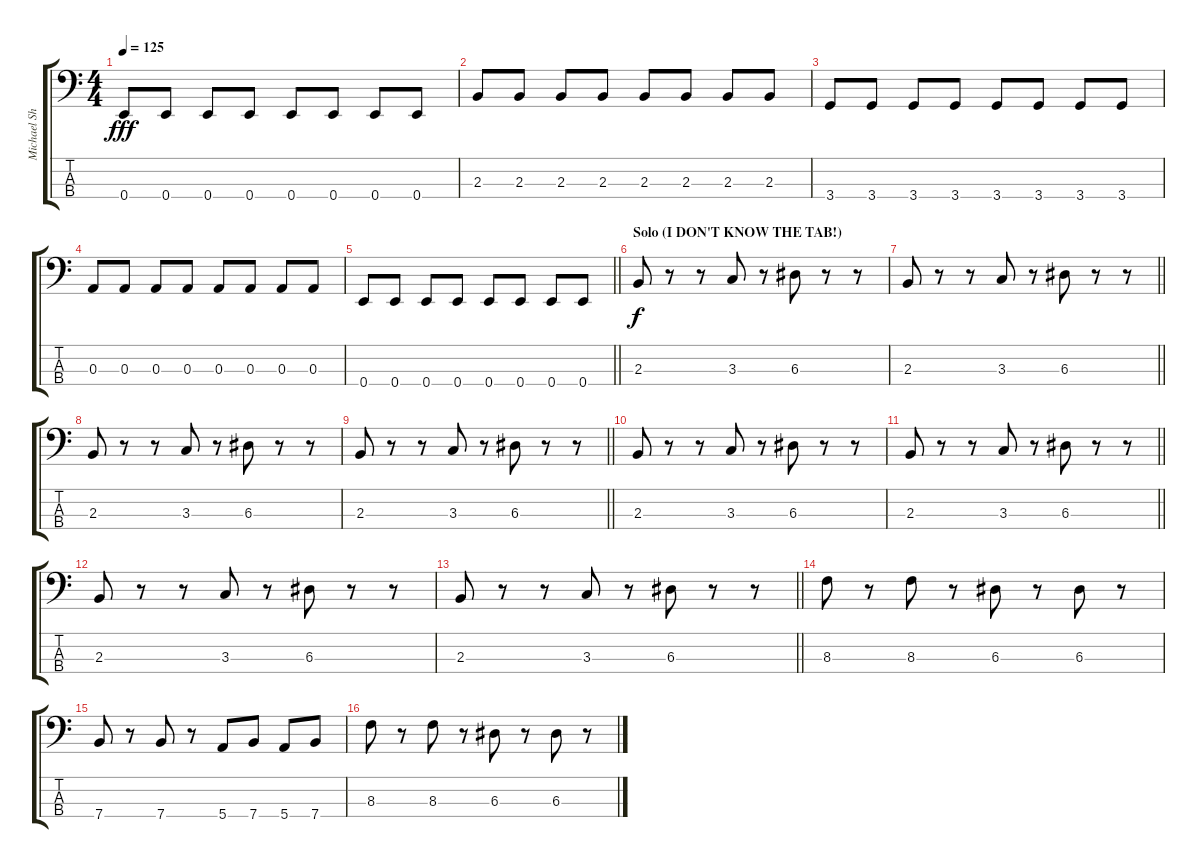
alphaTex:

\track ("Michael Shuman" "Michael Sh") {instrument electricbasspick}
\staff {score tabs}
\tuning (G2 D2 A1 E1) {hide}
\ts (4 4)
\tempo 125
\clef f4
\ks c
0.4.8{dy fff} 0.4.8 0.4.8 0.4.8 0.4.8 0.4.8 0.4.8 0.4.8 |
2.3.8 2.3.8 2.3.8 2.3.8 2.3.8 2.3.8 2.3.8 2.3.8 |
3.4.8 3.4.8 3.4.8 3.4.8 3.4.8 3.4.8 3.4.8 3.4.8 |
0.3.8 0.3.8 0.3.8 0.3.8 0.3.8 0.3.8 0.3.8 0.3.8 |
\barLineRight lightlight
0.4.8 0.4.8 0.4.8 0.4.8 0.4.8 0.4.8 0.4.8 0.4.8 |
\section ("" "Solo (I DON'T KNOW THE TAB!)")
2.3.8{dy f} r.8 r.8 3.3.8 r.8 6.3.8 r.8 r.8 |
\barLineRight lightlight
2.3.8 r.8 r.8 3.3.8 r.8 6.3.8 r.8 r.8 |
2.3.8 r.8 r.8 3.3.8 r.8 6.3.8 r.8 r.8 |
\barLineRight lightlight
2.3.8 r.8 r.8 3.3.8 r.8 6.3.8 r.8 r.8 |
2.3.8 r.8 r.8 3.3.8 r.8 6.3.8 r.8 r.8 |
\barLineRight lightlight
2.3.8 r.8 r.8 3.3.8 r.8 6.3.8 r.8 r.8 |
2.3.8 r.8 r.8 3.3.8 r.8 6.3.8 r.8 r.8 |
\barLineRight lightlight
2.3.8 r.8 r.8 3.3.8 r.8 6.3.8 r.8 r.8 |
8.3.8 r.8 8.3.8 r.8 6.3.8 r.8 6.3.8 r.8 |
7.4.8 r.8 7.4.8 r.8 5.4.8 7.4.8 5.4.8 7.4.8 |
8.3.8 r.8 8.3.8 r.8 6.3.8 r.8 6.3.8 r.8
